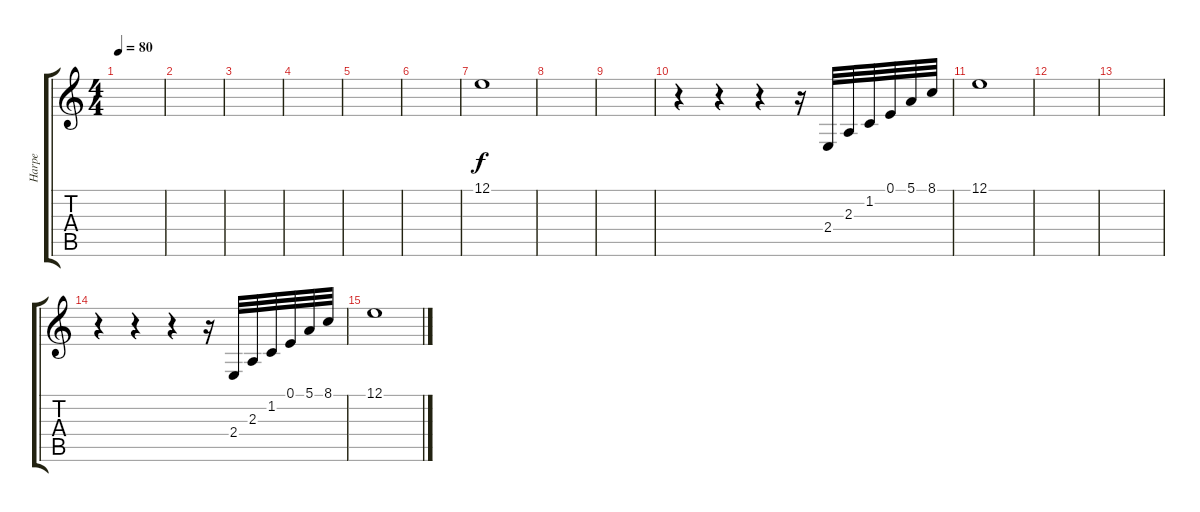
\track ("Harpe" "Harpe") {instrument celesta}
\staff {score tabs}
\tuning (E4 B3 G3 D3 A2 E2) {hide}
\ts (4 4)
\tempo 80
\clef g2
\ks c
|
|
|
|
|
|
12.1.1 |
|
|
r.4 r.4 r.4 r.16 2.4.32 2.3.32 1.2.32 0.1.32 5.1.32 8.1.32 |
12.1.1 |
|
|
r.4 r.4 r.4 r.16 2.4.32 2.3.32 1.2.32 0.1.32 5.1.32 8.1.32 |
12.1.1
